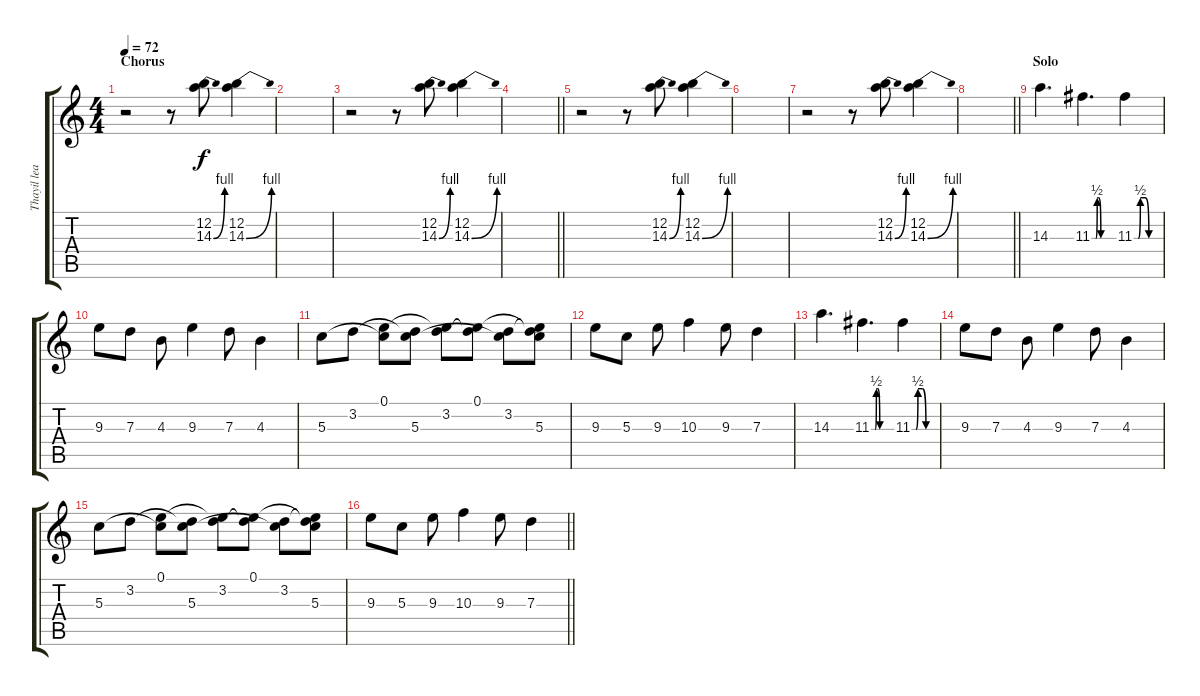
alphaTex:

\track ("Thayil lead guitar 2" "Thayil lea") {instrument distortionguitar}
\staff {score tabs}
\tuning (E4 B3 G3 D3 A2 D2) {hide}
\ts (4 4)
\section ("" "Chorus")
\tempo 72
\clef g2
\ks c
r.2{dy f} r.8 (12.2 14.3{be (bend 0 0 60 4)}).8 (12.2 14.3{be (bend 0 0 60 4)}).4 |
|
r.2 r.8 (12.2 14.3{be (bend 0 0 60 4)}).8 (12.2 14.3{be (bend 0 0 60 4)}).4 |
\barLineRight lightlight
|
r.2 r.8 (12.2 14.3{be (bend 0 0 60 4)}).8 (12.2 14.3{be (bend 0 0 60 4)}).4 |
|
r.2 r.8 (12.2 14.3{be (bend 0 0 60 4)}).8 (12.2 14.3{be (bend 0 0 60 4)}).4 |
\barLineRight lightlight
|
\section ("" "Solo")
14.3.4{d} 11.3{be (custom 0 0 11 0 15 2 19 2 25 0 34 0 45 0 60 0)}.4{d} 11.3{be (custom 0 0 10 0 15 2 26 2 35 0 45 0 60 0)}.4 |
9.3.8 7.3.8 4.3.8 9.3.4 7.3.8 4.3.4 |
5.3.8 3.2.8 (0.1 5.3{t}).8 (3.2{t} 5.3).8 (0.1{t} 3.2).8 (0.1 3.2{t}).8 (3.2 5.3{t}).8 (0.1{t} 3.2{t} 5.3).8 |
9.3.8 5.3.8 9.3.8 10.3.4 9.3.8 7.3.4 |
14.3.4{d} 11.3{be (custom 0 0 11 0 15 2 19 2 25 0 34 0 45 0 60 0)}.4{d} 11.3{be (custom 0 0 10 0 15 2 26 2 35 0 45 0 60 0)}.4 |
9.3.8 7.3.8 4.3.8 9.3.4 7.3.8 4.3.4 |
5.3.8 3.2.8 (0.1 5.3{t}).8 (3.2{t} 5.3).8 (0.1{t} 3.2).8 (0.1 3.2{t}).8 (3.2 5.3{t}).8 (0.1{t} 3.2{t} 5.3).8 |
\barLineRight lightlight
9.3.8 5.3.8 9.3.8 10.3.4 9.3.8 7.3.4
